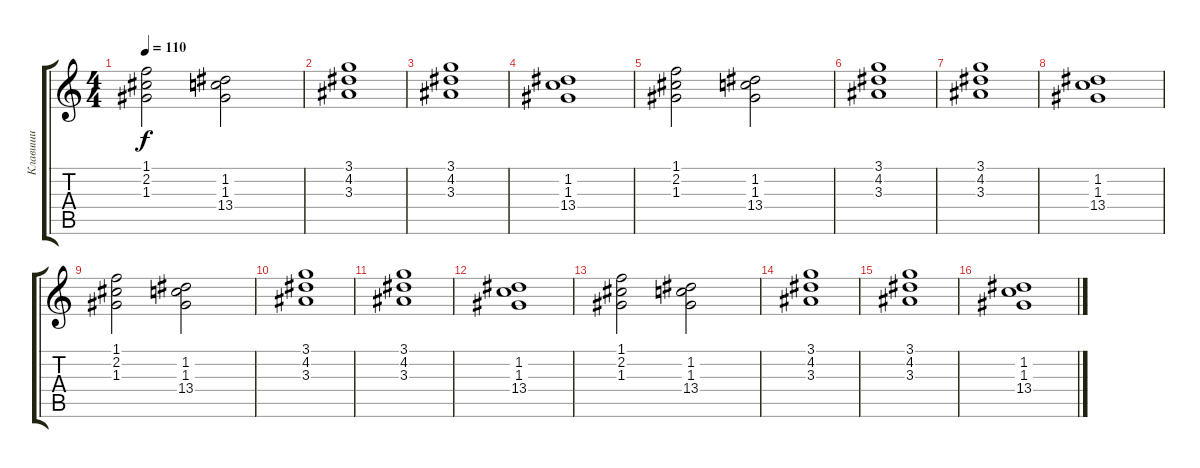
\track ("Клавиши" "Клавиши") {instrument acousticguitarnylon}
\staff {score tabs}
\tuning (E4 B3 G3 D3 A2 E2) {hide}
\ts (4 4)
\tempo 110
\clef g2
\ks c
(1.1 2.2 1.3).2{dy f} (1.2 1.3 13.4).2 |
(3.1 4.2 3.3).1 |
(3.1 4.2 3.3).1 |
(1.2 1.3 13.4).1 |
(1.1 2.2 1.3).2 (1.2 1.3 13.4).2 |
(3.1 4.2 3.3).1 |
(3.1 4.2 3.3).1 |
(1.2 1.3 13.4).1 |
(1.1 2.2 1.3).2 (1.2 1.3 13.4).2 |
(3.1 4.2 3.3).1 |
(3.1 4.2 3.3).1 |
(1.2 1.3 13.4).1 |
(1.1 2.2 1.3).2 (1.2 1.3 13.4).2 |
(3.1 4.2 3.3).1 |
(3.1 4.2 3.3).1 |
(1.2 1.3 13.4).1
